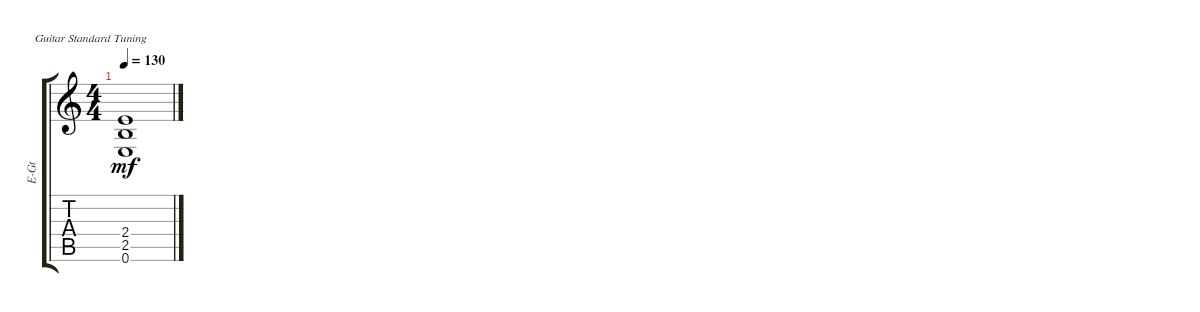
\bracketExtendMode groupsimilarinstruments
\track ("James Hetfield (Rhythm)" "E-Gt") {instrument distortionguitar}
\staff {score tabs}
\tuning (E4 B3 G3 D3 A2 E2)
\ts (4 4)
\tempo 130
\clef g2
\ks c
(2.4{t} 2.5{t} 0.6{t}).1{dy mf beam Up}
